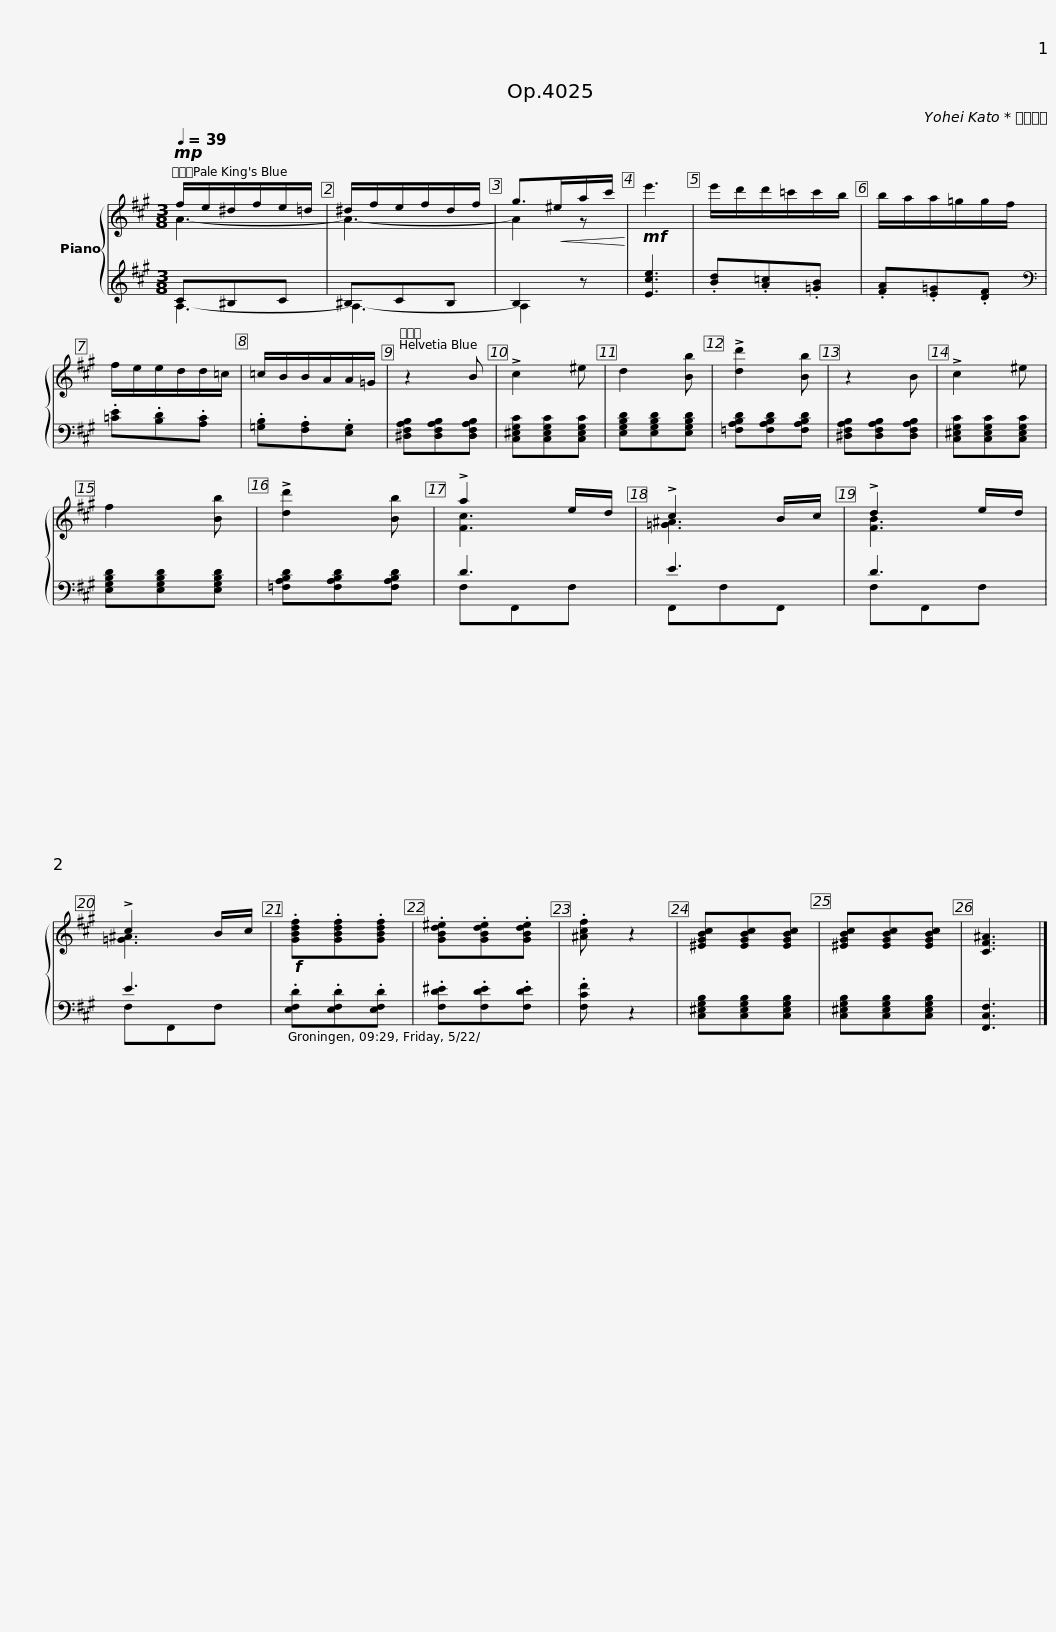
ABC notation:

X:1
%%score { ( 1 2 ) | ( 3 4 ) }
L:1/8
Q:1/4=39
M:3/8
I:linebreak $
K:A
V:1 treble
V:2 treble
V:3 treble
V:4 treble
V:1
!mp! f/e/^d/f/e/=d/ | ^d/f/e/f/d/f/ | g>!<(!^ea/c'/!<)! |!mf! e'3 | e'/d'/d'/=c'/c'/b/ | %5
 b/a/a/=g/g/f/ |$ f/e/e/d/d/=c/ | =c/B/B/A/A/=G/ | z2 B | !>!c2 ^e | %10
 d2 [Bb] | !>![dd']2 [Bb] | z2 B |$ !>!c2 ^e | f2 [Bb] | %15
 !>![dd']2 [Bb] | !>!a2 e/d/ | !>!c2 B/c/ | !>!d2 e/d/ | !>!c2 B/c/ | %20
!f! .[GBdf].[GBdf].[GBdf] |$ .[GBd^e].[GBde].[GBde] | .[^Acf] z2 | [^EGBc][EGBc][EGBc] | [^EGBc][EGBc][EGBc] | %25
 [CF^A]3 |] %26
V:2
 A3- | A3- | A2 z | x3 | x3 | %5
 x3 |$ x3 | x3 | x3 | x3 | %10
 x3 | x3 | x3 |$ x3 | x3 | %15
 x3 | [Fc]3 | [=G^A]3 | [FB]3 | [=G^A]3 | %20
 x3 |$ x3 | x3 | x3 | x3 | %25
 x3 |] %26
V:3
 C^B,C | ^B,CB, | B,2 z | [Ece]3 | .[Bd].[A=c].[=GB] | %5
 .[FA].[E=G].[DF] |$[K:bass] .[=CE].[B,D].[A,C] | .[=G,B,].[F,A,].[E,G,] | [^D,F,A,B,][D,F,A,B,][D,F,A,B,] | [C,^E,G,C][C,E,G,C][C,E,G,C] | %10
 [E,G,B,D][E,G,B,D][E,G,B,D] | [=F,A,B,D][F,A,B,D][F,A,B,D] | [^D,F,A,B,][D,F,A,B,][D,F,A,B,] |$ [C,^E,G,C][C,E,G,C][C,E,G,C] | [E,G,B,D][E,G,B,D][E,G,B,D] | %15
 [=F,A,B,D][F,A,B,D][F,A,B,D] | D3 | E3 | D3 | E3 | %20
 .[E,F,D].[E,F,D].[E,F,D] |$ .[F,D^E].[F,DE].[F,DE] | .[F,CF] z2 | [C,^E,G,B,][C,E,G,B,][C,E,G,B,] | [C,^E,G,B,][C,E,G,B,][C,E,G,B,] | %25
 [F,,C,F,]3 |] %26
V:4
 A,3- | A,3- | A,2 x | x3 | x3 | %5
 x3 |$[K:bass] x3 | x3 | x3 | x3 | %10
 x3 | x3 | x3 |$ x3 | x3 | %15
 x3 | F,F,,F, | F,,F,F,, | F,F,,F, | F,F,,F, | %20
 x3 |$ x3 | x3 | x3 | x3 | %25
 x3 |] %26
